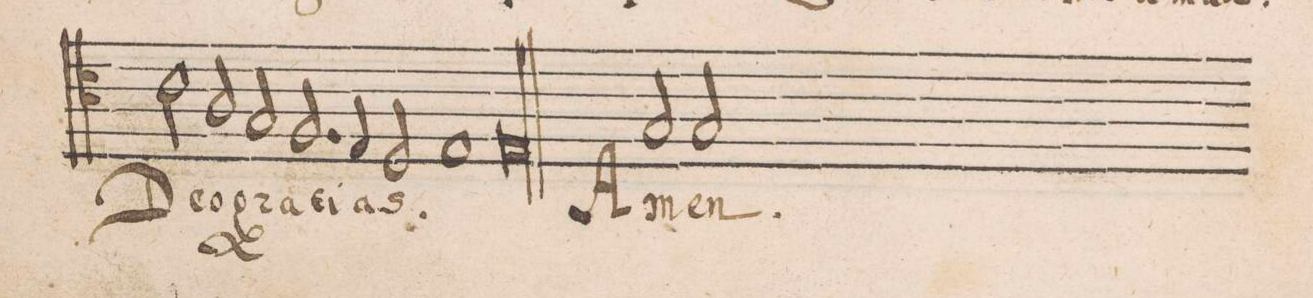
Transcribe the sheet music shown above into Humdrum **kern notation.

**kern	**text
*I"TENOR	*
*clefC3	*
*k[]	*
*met(C)	*
*M2/1	*
2c\	De-
2A/	-o
2G/	gra-
2.F/	-ti-
=21	=21
4E/	.
2D/	-as.
1E	.
=22	=22
0E	.
=23||	=23||
2G/	A-
2G/	-men.
==	==
*-	*-
